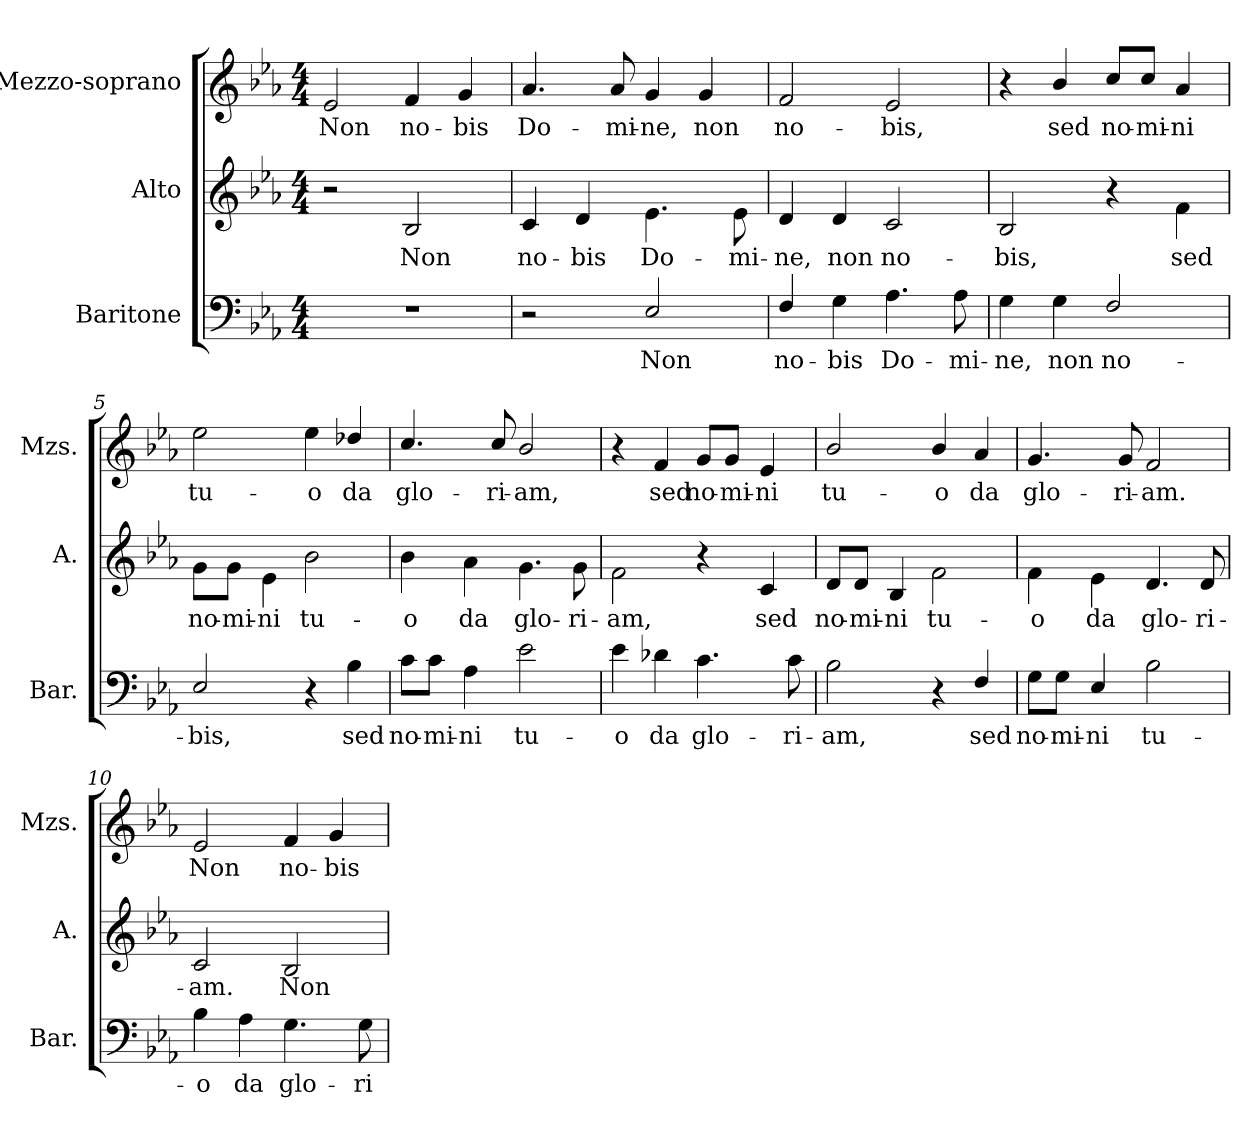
**kern	**text	**kern	**text	**kern	**text
*part3	*part3	*part2	*part2	*part1	*part1
*staff3	*staff3	*staff2	*staff2	*staff1	*staff1
*I"Baritone	*	*I"Alto	*	*I"Mezzo-soprano	*
*I'Bar.	*	*I'A.	*	*I'Mzs.	*
*clefF4	*	*clefG2	*	*clefG2	*
*k[b-e-a-]	*	*k[b-e-a-]	*	*k[b-e-a-]	*
*E-:	*	*E-:	*	*E-:	*
*M4/4	*	*M4/4	*	*M4/4	*
*MM100	*	*MM100	*	*MM100	*
=1	=1	=1	=1	=1	=1
!	!	!	!	!	!LO:LY:b
1r	.	2r	.	2e-/	Non
!	!	!	!LO:LY:b	!	!LO:LY:b
.	.	2B-/	Non	4f/	no-
!	!	!	!	!	!LO:LY:b
.	.	.	.	4g/	-bis
=2	=2	=2	=2	=2	=2
!	!	!	!LO:LY:b	!	!LO:LY:b
2r	.	4c/	no-	4.a-/	Do-
!	!	!	!LO:LY:b	!	!
.	.	4d/	-bis	.	.
!	!	!	!	!	!LO:LY:b
.	.	.	.	8a-/	-mi-
!	!LO:LY:b	!	!LO:LY:b	!	!LO:LY:b
2E-/	Non	4.e-\	Do-	4g/	-ne,
!	!	!	!	!	!LO:LY:b
.	.	.	.	4g/	non
!	!	!	!LO:LY:b	!	!
.	.	8e-\	-mi-	.	.
=3	=3	=3	=3	=3	=3
!	!LO:LY:b	!	!LO:LY:b	!	!LO:LY:b
4F/	no-	4d/	-ne,	2f/	no-
!	!LO:LY:b	!	!LO:LY:b	!	!
4G\	-bis	4d/	non	.	.
!	!LO:LY:b	!	!LO:LY:b	!	!LO:LY:b
4.A-\	Do-	2c/	no-	2e-/	-bis,
!	!LO:LY:b	!	!	!	!
8A-\	-mi-	.	.	.	.
=4	=4	=4	=4	=4	=4
!	!LO:LY:b	!	!LO:LY:b	!	!
4G\	-ne,	2B-/	-bis,	4r	.
!	!LO:LY:b	!	!	!	!LO:LY:b
4G\	non	.	.	4b-/	sed
!	!LO:LY:b	!	!	!	!LO:LY:b
2F/	no-	4r	.	8cc/L	no-
!	!	!	!	!	!LO:LY:b
.	.	.	.	8cc/J	-mi-
!	!	!	!LO:LY:b	!	!LO:LY:b
.	.	4f\	sed	4a-/	-ni
!!LO:LB:g=z
=5	=5	=5	=5	=5	=5
!	!LO:LY:b	!	!LO:LY:b	!	!LO:LY:b
2E-/	-bis,	8g\L	no-	2ee-\	tu-
!	!	!	!LO:LY:b	!	!
.	.	8g\J	-mi-	.	.
!	!	!	!LO:LY:b	!	!
.	.	4e-\	-ni	.	.
!	!	!	!LO:LY:b	!	!LO:LY:b
4r	.	2b-\	tu-	4ee-\	-o
!	!LO:LY:b	!	!	!	!LO:LY:b
4B-\	sed	.	.	4dd-X/	da
=6	=6	=6	=6	=6	=6
!	!LO:LY:b	!	!LO:LY:b	!	!LO:LY:b
8c\L	no-	4b-\	-o	4.cc/	glo-
!	!LO:LY:b	!	!	!	!
8c\J	-mi-	.	.	.	.
!	!LO:LY:b	!	!LO:LY:b	!	!
4A-\	-ni	4a-\	da	.	.
!	!	!	!	!	!LO:LY:b
.	.	.	.	8cc/	-ri-
!	!LO:LY:b	!	!LO:LY:b	!	!LO:LY:b
2e-\	tu-	4.g\	glo-	2b-/	-am,
!	!	!	!LO:LY:b	!	!
.	.	8g\	-ri-	.	.
=7	=7	=7	=7	=7	=7
!	!LO:LY:b	!	!LO:LY:b	!	!
4e-\	-o	2f\	-am,	4r	.
!	!LO:LY:b	!	!	!	!LO:LY:b
4d-X\	da	.	.	4f/	sed
!	!LO:LY:b	!	!	!	!LO:LY:b
4.c\	glo-	4r	.	8g/L	no-
!	!	!	!	!	!LO:LY:b
.	.	.	.	8g/J	-mi-
!	!	!	!LO:LY:b	!	!LO:LY:b
.	.	4c/	sed	4e-/	-ni
!	!LO:LY:b	!	!	!	!
8c\	-ri-	.	.	.	.
=8	=8	=8	=8	=8	=8
!	!LO:LY:b	!	!LO:LY:b	!	!LO:LY:b
2B-\	-am,	8d/L	no-	2b-/	tu-
!	!	!	!LO:LY:b	!	!
.	.	8d/J	-mi-	.	.
!	!	!	!LO:LY:b	!	!
.	.	4B-/	-ni	.	.
!	!	!	!LO:LY:b	!	!LO:LY:b
4r	.	2f\	tu-	4b-/	-o
!	!LO:LY:b	!	!	!	!LO:LY:b
4F/	sed	.	.	4a-/	da
!!LO:LB:g=z
=9	=9	=9	=9	=9	=9
!	!LO:LY:b	!	!LO:LY:b	!	!LO:LY:b
8G\L	no-	4f\	-o	4.g/	glo-
!	!LO:LY:b	!	!	!	!
8G\J	-mi-	.	.	.	.
!	!LO:LY:b	!	!LO:LY:b	!	!
4E-/	-ni	4e-\	da	.	.
!	!	!	!	!	!LO:LY:b
.	.	.	.	8g/	-ri-
!	!LO:LY:b	!	!LO:LY:b	!	!LO:LY:b
2B-\	tu-	4.d/	glo-	2f/	-am.
!	!	!	!LO:LY:b	!	!
.	.	8d/	-ri-	.	.
=10	=10	=10	=10	=10	=10
!	!LO:LY:b	!	!LO:LY:b	!	!LO:LY:b
4B-\	-o	2c/	-am.	2e-/	Non
!	!LO:LY:b	!	!	!	!
4A-\	da	.	.	.	.
!	!LO:LY:b	!	!LO:LY:b	!	!LO:LY:b
4.G\	glo-	2B-/	Non	4f/	no-
!	!	!	!	!	!LO:LY:b
.	.	.	.	4g/	-bis
!	!LO:LY:b	!	!	!	!
8G\	-ri-	.	.	.	.
=	=	=	=	=	=
*-	*-	*-	*-	*-	*-
